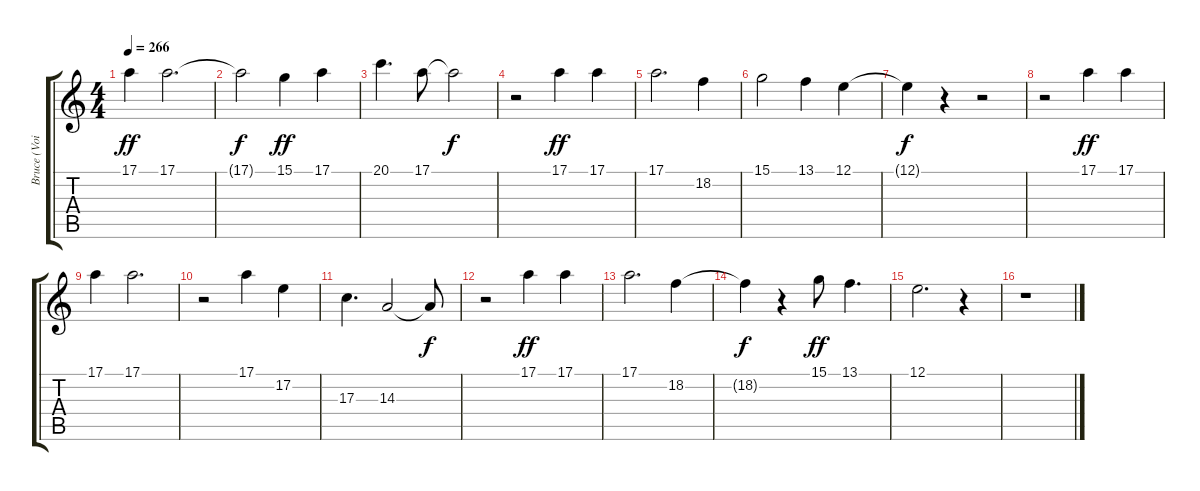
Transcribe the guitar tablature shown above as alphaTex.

\track ("Bruce (Voice)" "Bruce (Voi") {instrument choiraahs}
\staff {score tabs}
\tuning (E4 B3 G3 D3 A2 E2) {hide}
\ts (4 4)
\tempo 266
\clef g2
\ks c
17.1.4{dy ff} 17.1.2{d} |
17.1{t}.2{dy f} 15.1.4{dy ff} 17.1.4 |
20.1.4{d} 17.1.8 17.1{t}.2{dy f} |
r.2 17.1.4{dy ff} 17.1.4 |
17.1.2{d} 18.2.4 |
15.1.2 13.1.4 12.1.4 |
12.1{t}.4{dy f} r.4 r.2 |
r.2 17.1.4{dy ff} 17.1.4 |
17.1.4 17.1.2{d} |
r.2 17.1.4 17.2.4 |
17.3.4{d} 14.3.2 14.3{t}.8{dy f} |
r.2 17.1.4{dy ff} 17.1.4 |
17.1.2{d} 18.2.4 |
18.2{t}.4{dy f} r.4 15.1.8{dy ff} 13.1.4{d} |
12.1.2{d} r.4 |
r.1
